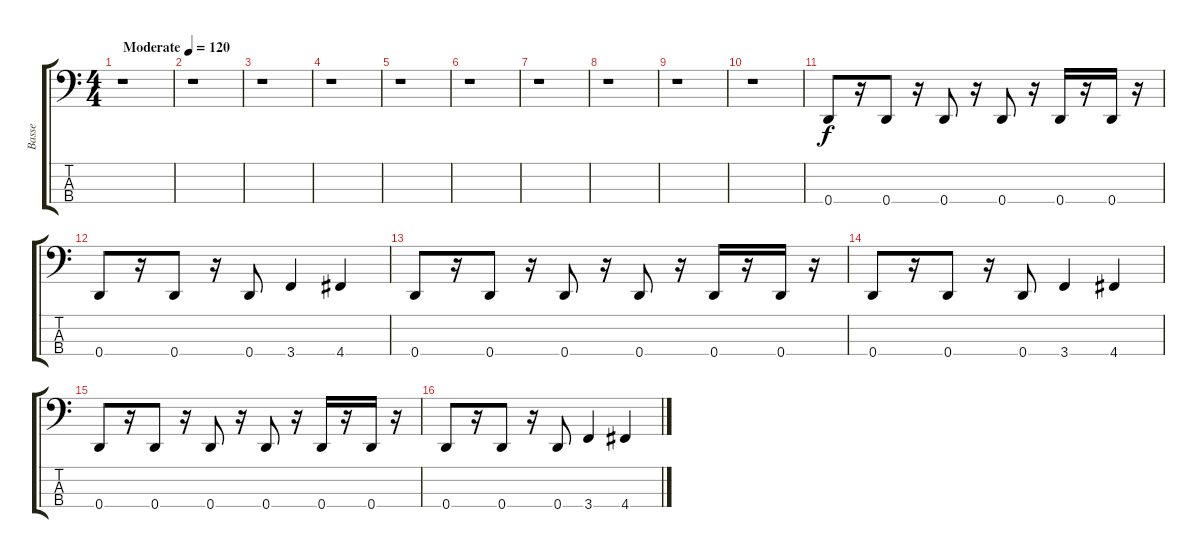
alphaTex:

\track ("Basse" "Basse") {instrument electricbassfinger}
\staff {score tabs}
\tuning (G2 D2 A1 D1) {hide}
\ts (4 4)
\tempo (120 "Moderate")
\clef f4
\ks c
r.1{dy f instrument electricbassfinger} |
r.1 |
r.1 |
r.1 |
r.1 |
r.1 |
r.1 |
r.1 |
r.1 |
r.1 |
0.4.8 r.16 0.4.8 r.16 0.4.8 r.16 0.4.8 r.16 0.4.16 r.16 0.4.16 r.16 |
0.4.8 r.16 0.4.8 r.16 0.4.8 3.4.4 4.4.4 |
0.4.8 r.16 0.4.8 r.16 0.4.8 r.16 0.4.8 r.16 0.4.16 r.16 0.4.16 r.16 |
0.4.8 r.16 0.4.8 r.16 0.4.8 3.4.4 4.4.4 |
0.4.8 r.16 0.4.8 r.16 0.4.8 r.16 0.4.8 r.16 0.4.16 r.16 0.4.16 r.16 |
0.4.8 r.16 0.4.8 r.16 0.4.8 3.4.4 4.4.4
